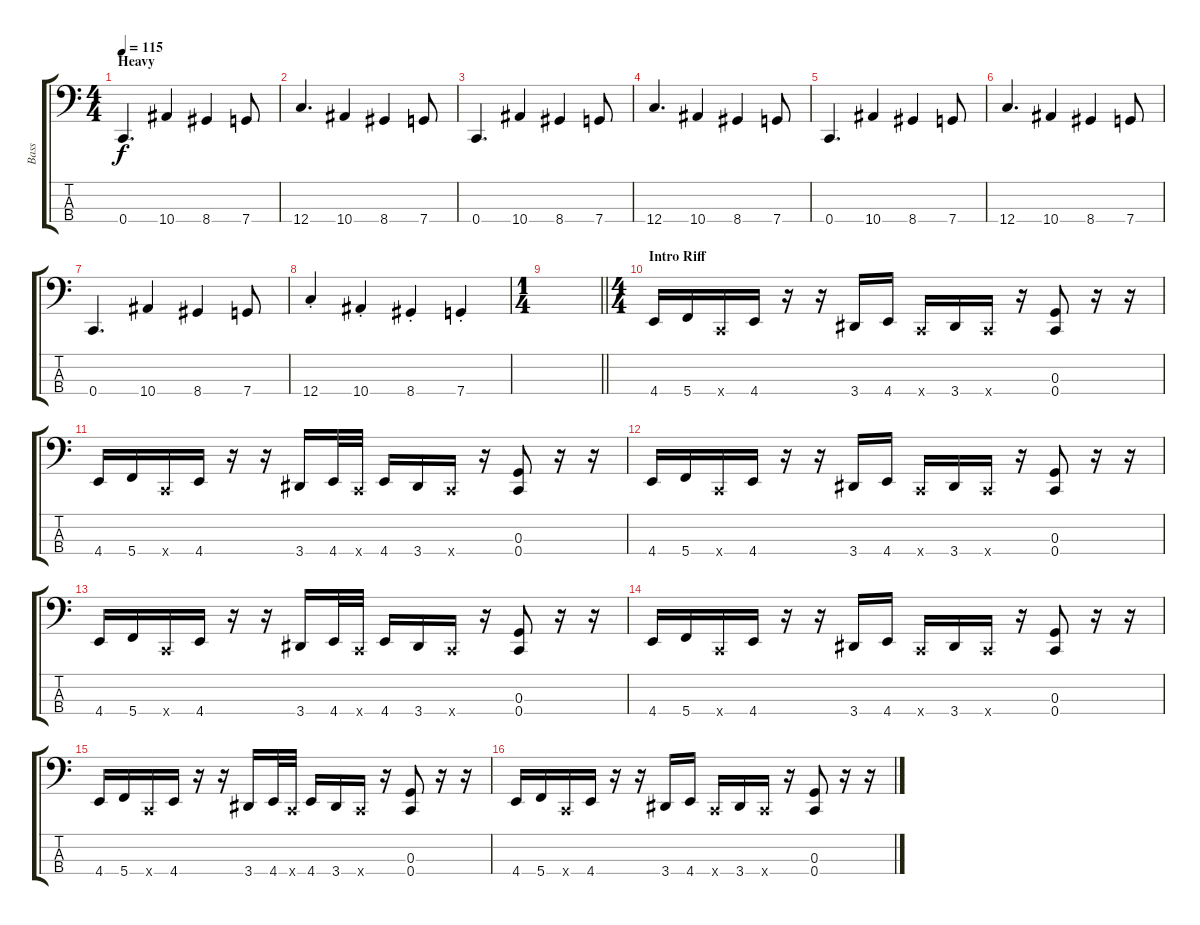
\track ("Bass" "Bass") {instrument electricbassfinger}
\staff {score tabs}
\tuning (F2 C2 G1 C1) {hide}
\ts (4 4)
\section ("" "Heavy")
\tempo 115
\clef f4
\ks c
0.4.4{d dy f} 10.4.4 8.4.4 7.4.8 |
12.4.4{d} 10.4.4 8.4.4 7.4.8 |
0.4.4{d} 10.4.4 8.4.4 7.4.8 |
12.4.4{d} 10.4.4 8.4.4 7.4.8 |
0.4.4{d} 10.4.4 8.4.4 7.4.8 |
12.4.4{d} 10.4.4 8.4.4 7.4.8 |
0.4.4{d} 10.4.4 8.4.4 7.4.8 |
12.4{st}.4 10.4{st}.4 8.4{st}.4 7.4{st}.4 |
\ts (1 4)
\barLineRight lightlight
|
\ts (4 4)
\section ("" "Intro Riff")
4.4.16 5.4.16 0.4{x}.16 4.4.16 r.16 r.16 3.4.16 4.4.16 0.4{x}.16 3.4.16 0.4{x}.16 r.16 (0.3 0.4).8 r.16 r.16 |
4.4.16 5.4.16 0.4{x}.16 4.4.16 r.16 r.16 3.4.16 4.4.32 0.4{x}.32 4.4.16 3.4.16 0.4{x}.16 r.16 (0.3 0.4).8 r.16 r.16 |
4.4.16 5.4.16 0.4{x}.16 4.4.16 r.16 r.16 3.4.16 4.4.16 0.4{x}.16 3.4.16 0.4{x}.16 r.16 (0.3 0.4).8 r.16 r.16 |
4.4.16 5.4.16 0.4{x}.16 4.4.16 r.16 r.16 3.4.16 4.4.32 0.4{x}.32 4.4.16 3.4.16 0.4{x}.16 r.16 (0.3 0.4).8 r.16 r.16 |
4.4.16 5.4.16 0.4{x}.16 4.4.16 r.16 r.16 3.4.16 4.4.16 0.4{x}.16 3.4.16 0.4{x}.16 r.16 (0.3 0.4).8 r.16 r.16 |
4.4.16 5.4.16 0.4{x}.16 4.4.16 r.16 r.16 3.4.16 4.4.32 0.4{x}.32 4.4.16 3.4.16 0.4{x}.16 r.16 (0.3 0.4).8 r.16 r.16 |
4.4.16 5.4.16 0.4{x}.16 4.4.16 r.16 r.16 3.4.16 4.4.16 0.4{x}.16 3.4.16 0.4{x}.16 r.16 (0.3 0.4).8 r.16 r.16
